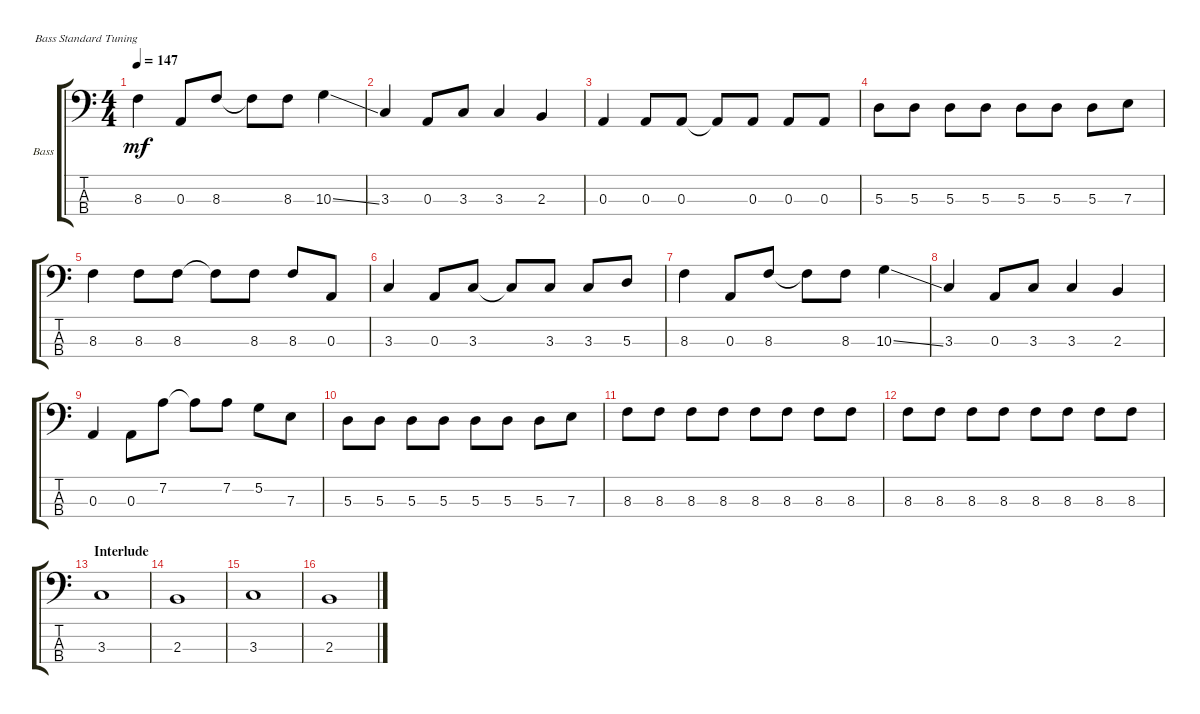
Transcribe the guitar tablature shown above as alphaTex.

\defaultSystemsLayout 4
\bracketExtendMode groupsimilarinstruments
\firstSystemTrackNameOrientation horizontal
\otherSystemsTrackNameOrientation horizontal
\track ("Bass" "Bass") {instrument electricbassfinger}
\staff {score tabs}
\tuning (G2 D2 A1 E1)
\ts (4 4)
\tempo 147
\clef f4
\ks c
8.3.4{dy mf} 0.3.8 8.3.8 8.3{t}.8 8.3.8 10.3{ss}.4 |
3.3.4 0.3.8 3.3.8 3.3.4 2.3.4 |
0.3.4 0.3.8 0.3.8 0.3{t}.8 0.3.8 0.3.8 0.3.8 |
5.3.8 5.3.8 5.3.8 5.3.8 5.3.8 5.3.8 5.3.8 7.3.8 |
8.3.4 8.3.8 8.3.8 8.3{t}.8 8.3.8 8.3.8 0.3.8 |
3.3.4 0.3.8 3.3.8 3.3{t}.8 3.3.8 3.3.8 5.3.8 |
8.3.4 0.3.8 8.3.8 8.3{t}.8 8.3.8 10.3{ss}.4 |
3.3.4 0.3.8 3.3.8 3.3.4 2.3.4 |
0.3.4 0.3.8 7.2.8 7.2{t}.8 7.2.8 5.2.8 7.3.8 |
5.3.8 5.3.8 5.3.8 5.3.8 5.3.8 5.3.8 5.3.8 7.3.8 |
8.3.8 8.3.8 8.3.8 8.3.8 8.3.8 8.3.8 8.3.8 8.3.8 |
8.3.8 8.3.8 8.3.8 8.3.8 8.3.8 8.3.8 8.3.8 8.3.8 |
\section ("" "Interlude")
3.3.1 |
2.3.1 |
3.3.1 |
2.3.1
